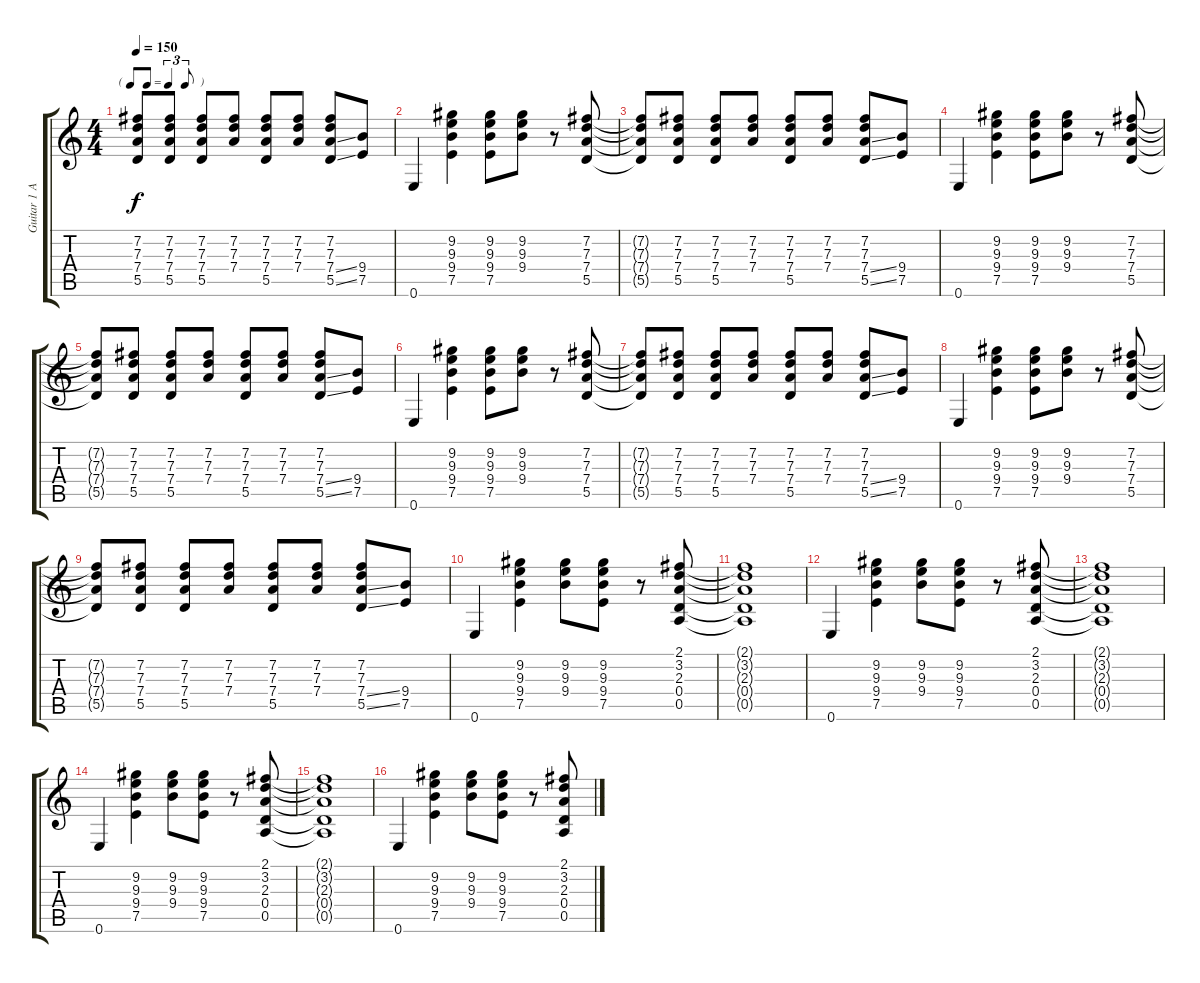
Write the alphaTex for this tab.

\track ("Guitar 1 Ac" "Guitar 1 A") {instrument acousticguitarsteel}
\staff {score tabs}
\tuning (E4 B3 G3 D3 A2 E2) {hide}
\ts (4 4)
\tf triplet8th
\tempo 150
\clef g2
\ks c
(7.2{t} 7.3{t} 7.4{t} 5.5{t}).8{dy f} (7.2 7.3 7.4 5.5).8 (7.2 7.3 7.4 5.5).8 (7.2 7.3 7.4).8 (7.2 7.3 7.4 5.5).8 (7.2 7.3 7.4).8 (7.2 7.3 7.4{ss} 5.5{ss}).8 (9.4 7.5).8 |
0.6.4 (9.2 9.3 9.4 7.5).4 (9.2 9.3 9.4 7.5).8 (9.2 9.3 9.4).8 r.8 (7.2 7.3 7.4 5.5).8 |
(7.2{t} 7.3{t} 7.4{t} 5.5{t}).8 (7.2 7.3 7.4 5.5).8 (7.2 7.3 7.4 5.5).8 (7.2 7.3 7.4).8 (7.2 7.3 7.4 5.5).8 (7.2 7.3 7.4).8 (7.2 7.3 7.4{ss} 5.5{ss}).8 (9.4 7.5).8 |
0.6.4 (9.2 9.3 9.4 7.5).4 (9.2 9.3 9.4 7.5).8 (9.2 9.3 9.4).8 r.8 (7.2 7.3 7.4 5.5).8 |
(7.2{t} 7.3{t} 7.4{t} 5.5{t}).8 (7.2 7.3 7.4 5.5).8 (7.2 7.3 7.4 5.5).8 (7.2 7.3 7.4).8 (7.2 7.3 7.4 5.5).8 (7.2 7.3 7.4).8 (7.2 7.3 7.4{ss} 5.5{ss}).8 (9.4 7.5).8 |
0.6.4 (9.2 9.3 9.4 7.5).4 (9.2 9.3 9.4 7.5).8 (9.2 9.3 9.4).8 r.8 (7.2 7.3 7.4 5.5).8 |
(7.2{t} 7.3{t} 7.4{t} 5.5{t}).8 (7.2 7.3 7.4 5.5).8 (7.2 7.3 7.4 5.5).8 (7.2 7.3 7.4).8 (7.2 7.3 7.4 5.5).8 (7.2 7.3 7.4).8 (7.2 7.3 7.4{ss} 5.5{ss}).8 (9.4 7.5).8 |
0.6.4 (9.2 9.3 9.4 7.5).4 (9.2 9.3 9.4 7.5).8 (9.2 9.3 9.4).8 r.8 (7.2 7.3 7.4 5.5).8 |
(7.2{t} 7.3{t} 7.4{t} 5.5{t}).8 (7.2 7.3 7.4 5.5).8 (7.2 7.3 7.4 5.5).8 (7.2 7.3 7.4).8 (7.2 7.3 7.4 5.5).8 (7.2 7.3 7.4).8 (7.2 7.3 7.4{ss} 5.5{ss}).8 (9.4 7.5).8 |
0.6.4 (9.2 9.3 9.4 7.5).4 (9.2 9.3 9.4).8 (9.2 9.3 9.4 7.5).8 r.8 (2.1 3.2 2.3 0.4 0.5).8 |
(2.1{t} 3.2{t} 2.3{t} 0.4{t} 0.5{t}).1 |
0.6.4 (9.2 9.3 9.4 7.5).4 (9.2 9.3 9.4).8 (9.2 9.3 9.4 7.5).8 r.8 (2.1 3.2 2.3 0.4 0.5).8 |
(2.1{t} 3.2{t} 2.3{t} 0.4{t} 0.5{t}).1 |
0.6.4 (9.2 9.3 9.4 7.5).4 (9.2 9.3 9.4).8 (9.2 9.3 9.4 7.5).8 r.8 (2.1 3.2 2.3 0.4 0.5).8 |
(2.1{t} 3.2{t} 2.3{t} 0.4{t} 0.5{t}).1 |
0.6.4 (9.2 9.3 9.4 7.5).4 (9.2 9.3 9.4).8 (9.2 9.3 9.4 7.5).8 r.8 (2.1 3.2 2.3 0.4 0.5).8
